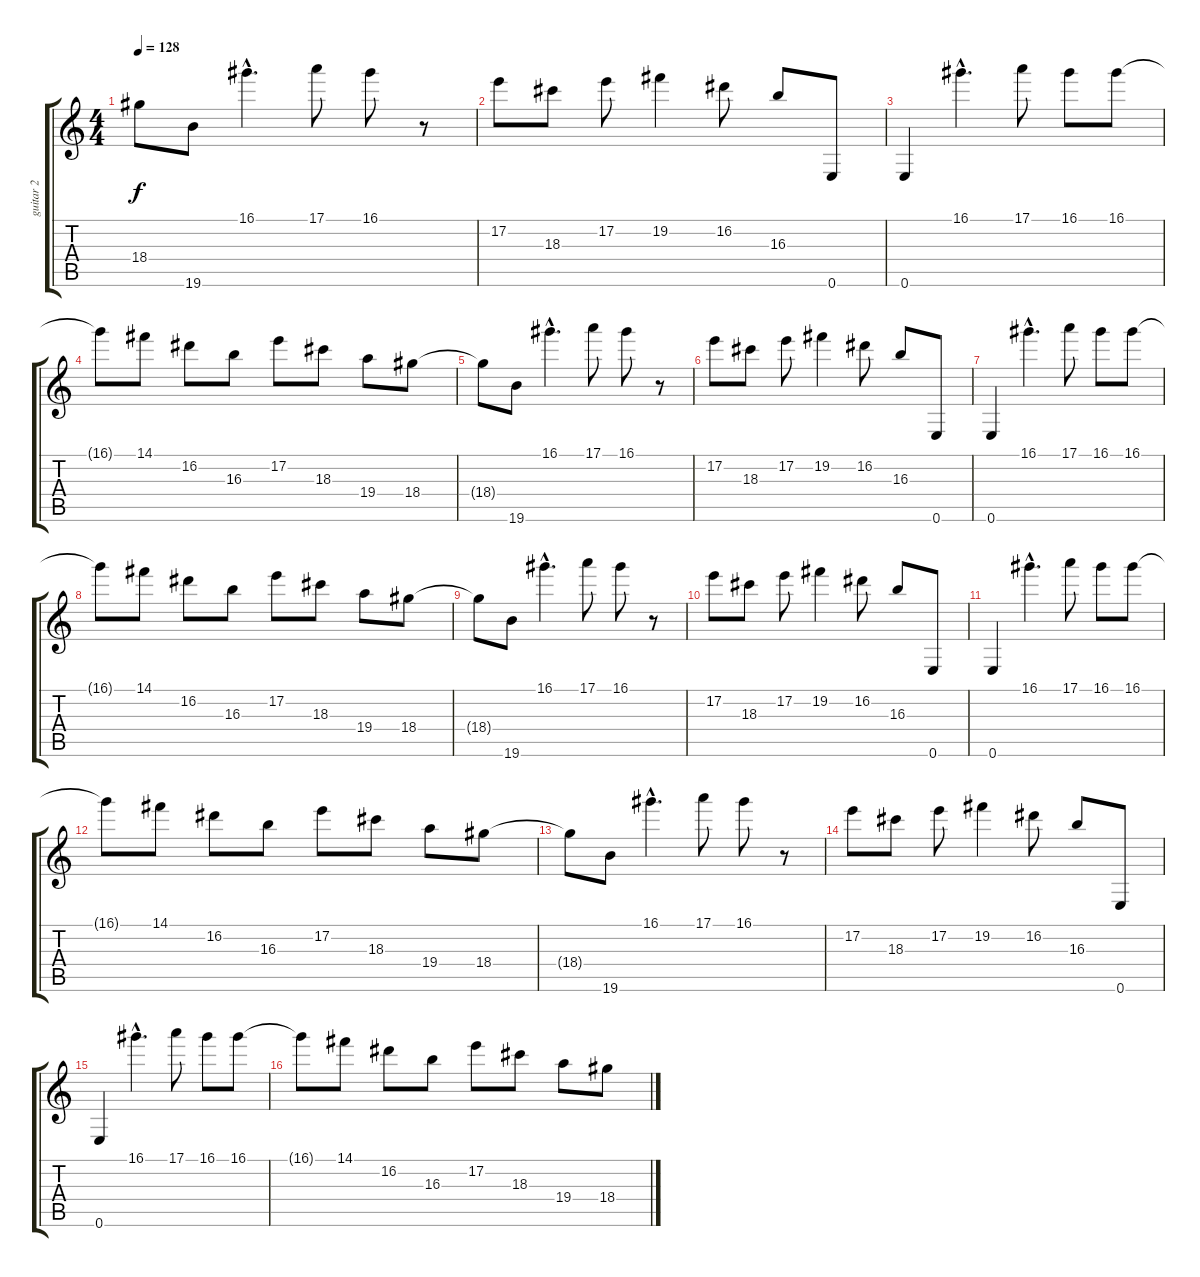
\track ("guitar 2" "guitar 2") {instrument overdrivenguitar}
\staff {score tabs}
\tuning (E4 B3 G3 D3 A2 E2) {hide}
\ts (4 4)
\tempo 128
\clef g2
\ks c
18.4{t}.8{dy f} 19.6.8 16.1{hac}.4{d} 17.1.8 16.1.8 r.8 |
17.2.8 18.3.8 17.2.8 19.2.4 16.2.8 16.3.8 0.6.8 |
0.6.4 16.1{hac}.4{d} 17.1.8 16.1.8 16.1.8 |
16.1{t}.8 14.1.8 16.2.8 16.3.8 17.2.8 18.3.8 19.4.8 18.4.8 |
18.4{t}.8 19.6.8 16.1{hac}.4{d} 17.1.8 16.1.8 r.8 |
17.2.8 18.3.8 17.2.8 19.2.4 16.2.8 16.3.8 0.6.8 |
0.6.4 16.1{hac}.4{d} 17.1.8 16.1.8 16.1.8 |
16.1{t}.8 14.1.8 16.2.8 16.3.8 17.2.8 18.3.8 19.4.8 18.4.8 |
18.4{t}.8 19.6.8 16.1{hac}.4{d} 17.1.8 16.1.8 r.8 |
17.2.8 18.3.8 17.2.8 19.2.4 16.2.8 16.3.8 0.6.8 |
0.6.4 16.1{hac}.4{d} 17.1.8 16.1.8 16.1.8 |
16.1{t}.8 14.1.8 16.2.8 16.3.8 17.2.8 18.3.8 19.4.8 18.4.8 |
18.4{t}.8 19.6.8 16.1{hac}.4{d} 17.1.8 16.1.8 r.8 |
17.2.8 18.3.8 17.2.8 19.2.4 16.2.8 16.3.8 0.6.8 |
0.6.4 16.1{hac}.4{d} 17.1.8 16.1.8 16.1.8 |
16.1{t}.8 14.1.8 16.2.8 16.3.8 17.2.8 18.3.8 19.4.8 18.4.8
